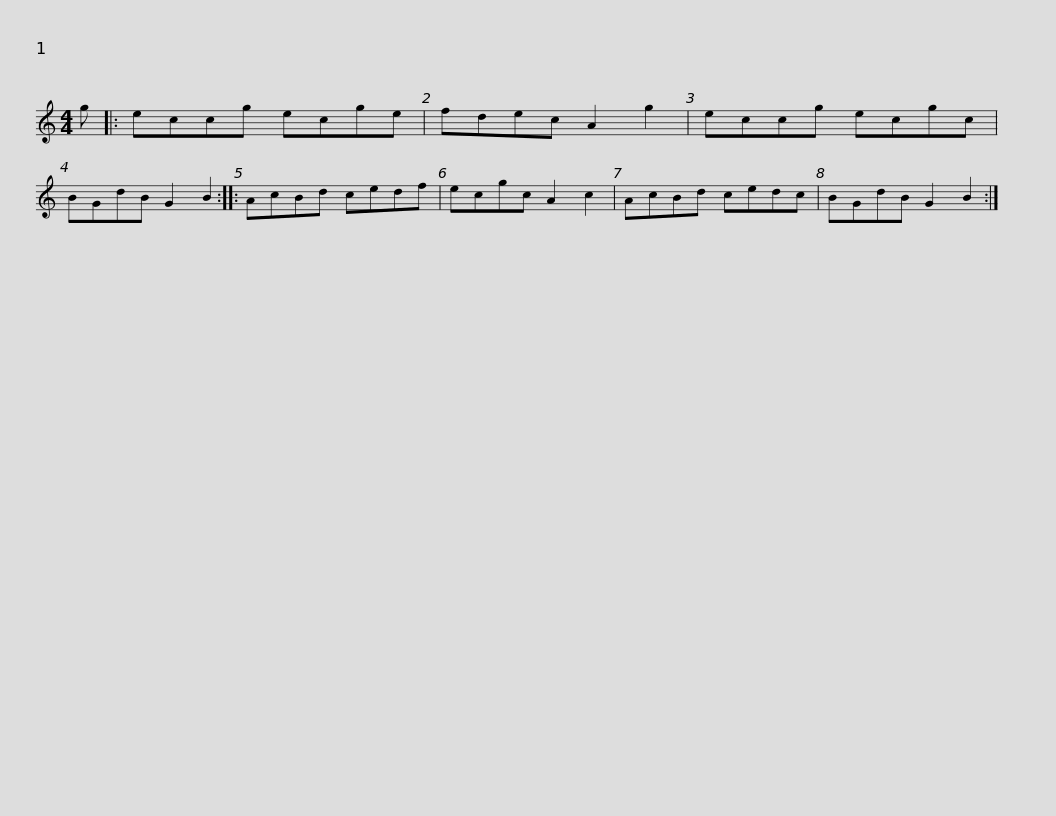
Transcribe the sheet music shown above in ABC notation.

X:1
L:1/8
M:4/4
I:linebreak $
K:C
V:1 treble
V:1
 g |: eccg ecge | fdec A2 g2 | eccg ecgc | BGdB G2 B2 :: %5
 AcBd cedf | ecgc A2 c2 |$ AcBd cedc | BGdB G2 B2 :| %9
